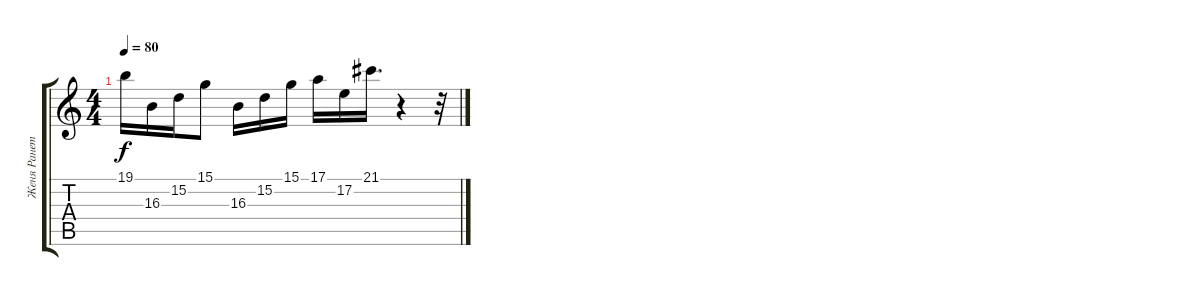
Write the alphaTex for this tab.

\track ("Женя Ранетка" "Женя Ранет") {instrument acousticgrandpiano}
\staff {score tabs}
\tuning (E4 B3 G3 D3 A2 E2) {hide}
\ts (4 4)
\tempo 80
\clef g2
\ks c
19.1{t}.16{dy f} 16.3.16 15.2.16 15.1.8 16.3.16 15.2.16 15.1.16 17.1.16 17.2.16 21.1.16{d} r.4 r.32
